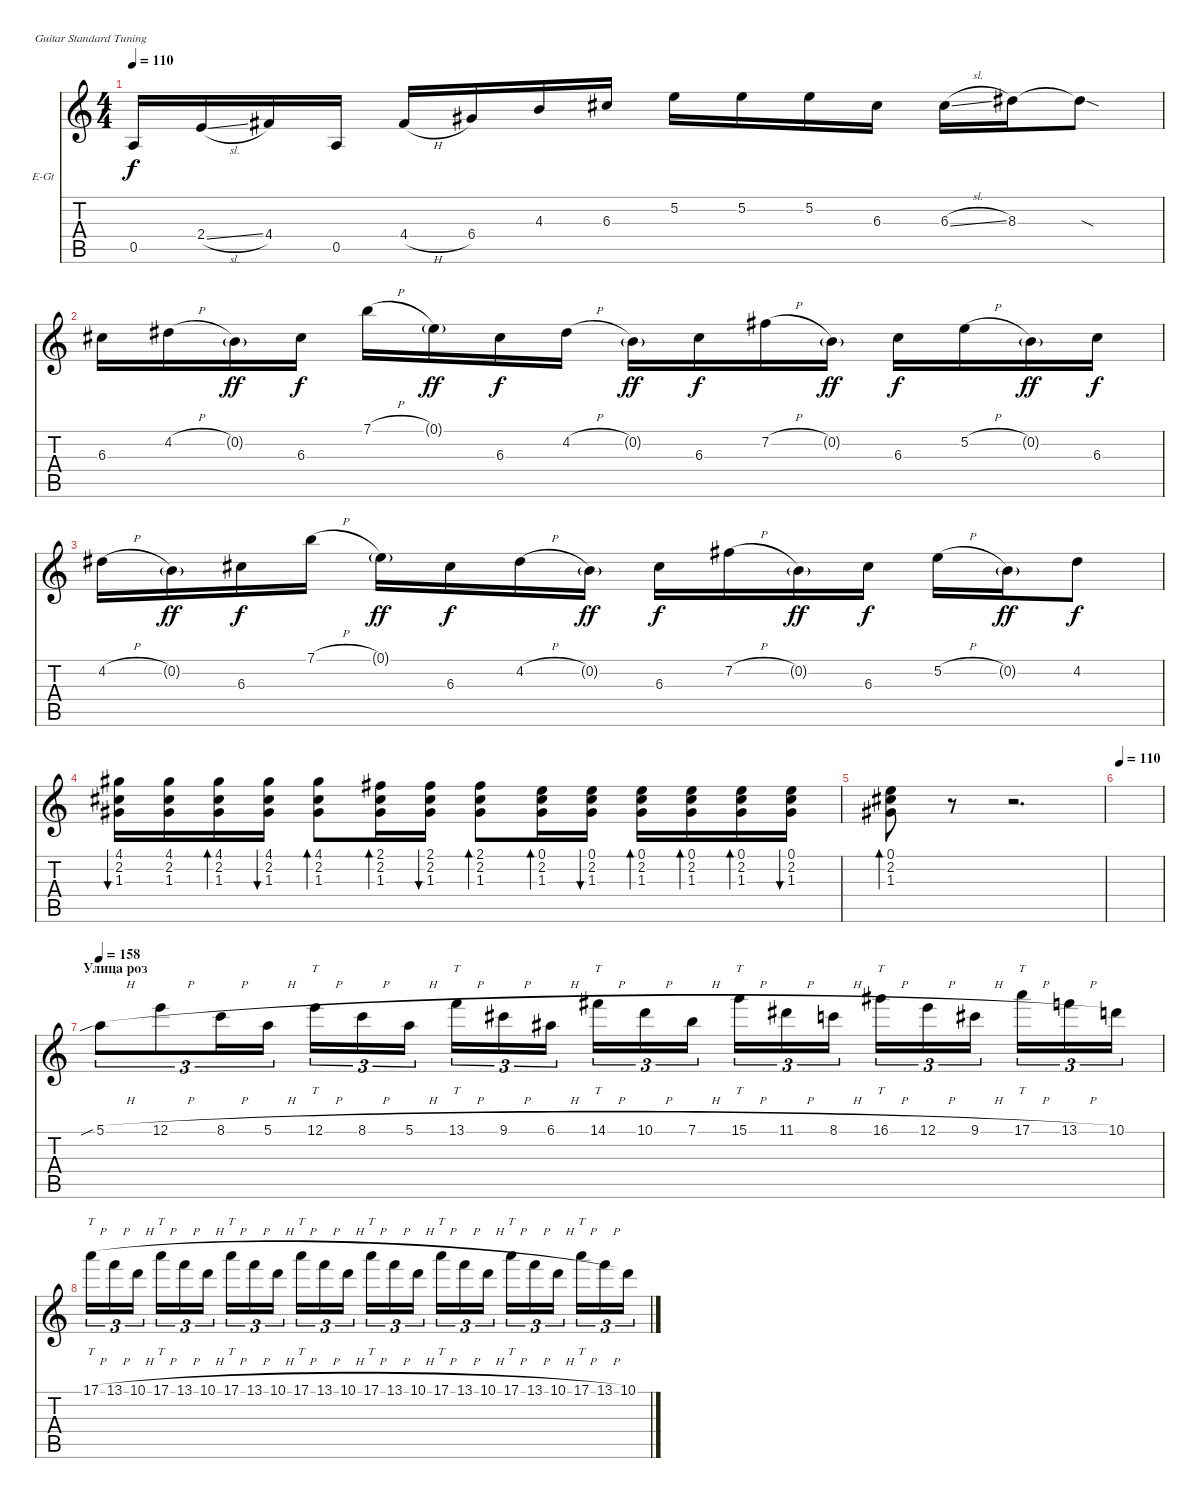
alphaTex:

\defaultSystemsLayout 4
\bracketExtendMode nobrackets
\firstSystemTrackNameOrientation horizontal
\otherSystemsTrackNameOrientation horizontal
\track ("Гитара" "E-Gt") {instrument electricguitarjazz}
\staff {score tabs}
\tuning (E4 B3 G3 D3 A2 E2)
\ts (4 4)
\tempo 110
\clef g2
\ks c
0.5.16{dy f} 2.4{sl}.16 4.4.16 0.5.16 4.4{h}.16 6.4.16 4.3.16 6.3.16 5.2.16 5.2.16 5.2.16 6.3.16 6.3{sl}.16 8.3.16 8.3{sod t}.8 |
6.3.16 4.2{h}.16 0.2{g}.16{dy ff} 6.3.16{dy f} 7.1{h}.16 0.1{g}.16{dy ff} 6.3.16{dy f} 4.2{h}.16 0.2{g}.16{dy ff} 6.3.16{dy f} 7.2{h}.16 0.2{g}.16{dy ff} 6.3.16{dy f} 5.2{h}.16 0.2{g}.16{dy ff} 6.3.16{dy f} |
4.2{h}.16 0.2{g}.16{dy ff} 6.3.16{dy f} 7.1{h}.16 0.1{g}.16{dy ff} 6.3.16{dy f} 4.2{h}.16 0.2{g}.16{dy ff} 6.3.16{dy f} 7.2{h}.16 0.2{g}.16{dy ff} 6.3.16{dy f} 5.2{h}.16 0.2{g}.16{dy ff} 4.2.8{dy f} |
(4.1 2.2 1.3).16{bu 60} (4.1 2.2 1.3).16 (4.1 2.2 1.3).16{bd 60} (4.1 2.2 1.3).16{bu 60} (4.1 2.2 1.3).8{bd 60} (2.1 2.2 1.3).16{bd 60} (2.1 2.2 1.3).16{bu 60} (2.1 2.2 1.3).8{bd 60} (0.1 2.2 1.3).16{bd 60} (0.1 2.2 1.3).16{bu 60} (0.1 2.2 1.3).16{bd 60} (0.1 2.2 1.3).16{bd 60} (0.1 2.2 1.3).16{bd 60} (0.1 2.2 1.3).16{bu 60} |
(0.1 2.2 1.3).8{bd 120} r.8 r.2{d} |
\tempo (110 0.03125)
|
\section ("" "Улица роз")
\tempo 158
5.1{sib h}.8{tu (3 2)} 12.1{h}.8{tu (3 2)} 8.1{h}.16{tu (3 2)} 5.1{h}.16{tu (3 2)} 12.1{h}.16{tt tu (3 2)} 8.1{h}.16{tu (3 2)} 5.1{h}.16{tu (3 2)} 13.1{h}.16{tt tu (3 2)} 9.1{h}.16{tu (3 2)} 6.1{h}.16{tu (3 2)} 14.1{h}.16{tt tu (3 2)} 10.1{h}.16{tu (3 2)} 7.1{h}.16{tu (3 2)} 15.1{h}.16{tt tu (3 2)} 11.1{h}.16{tu (3 2)} 8.1{h}.16{tu (3 2)} 16.1{h}.16{tt tu (3 2)} 12.1{h}.16{tu (3 2)} 9.1{h}.16{tu (3 2)} 17.1{h}.16{tt tu (3 2)} 13.1{h}.16{tu (3 2)} 10.1.16{tu (3 2)} |
17.1{h}.16{tt tu (3 2)} 13.1{h}.16{tu (3 2)} 10.1{h}.16{tu (3 2)} 17.1{h}.16{tt tu (3 2)} 13.1{h}.16{tu (3 2)} 10.1{h}.16{tu (3 2)} 17.1{h}.16{tt tu (3 2)} 13.1{h}.16{tu (3 2)} 10.1{h}.16{tu (3 2)} 17.1{h}.16{tt tu (3 2)} 13.1{h}.16{tu (3 2)} 10.1{h}.16{tu (3 2)} 17.1{h}.16{tt tu (3 2)} 13.1{h}.16{tu (3 2)} 10.1{h}.16{tu (3 2)} 17.1{h}.16{tt tu (3 2)} 13.1{h}.16{tu (3 2)} 10.1{h}.16{tu (3 2)} 17.1{h}.16{tt tu (3 2)} 13.1{h}.16{tu (3 2)} 10.1{h}.16{tu (3 2)} 17.1{h}.16{tt tu (3 2)} 13.1{h}.16{tu (3 2)} 10.1.16{tu (3 2)}
